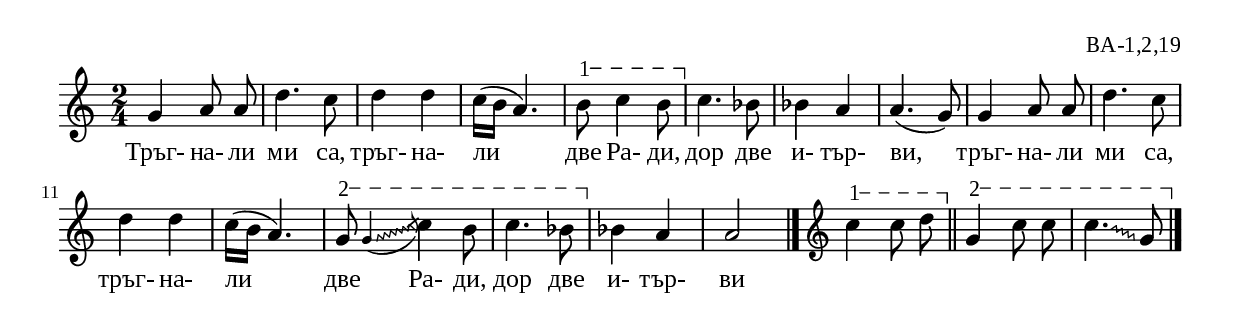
%{
BA_1_2_19
%}

\include "td-preamble.ly"

\score {
\relative c'' {
%% \tempo 4 = 152
  \time 2/4
g4 a8\noBeam a | d4. c8 | d4 d | c16( b a4.) |
\varA
b8\startTextSpan c4 b8\stopTextSpan | 
c4. bes8 | bes4 a | a4.( g8) | g4 a8\noBeam a | d4. c8 | d4 d | c16( b a4.) | 
\varB \gliss
g8\startTextSpan \noteFi \acciaccatura g8\glissando c4 b8 | c4. bes8\stopTextSpan  | 
bes4 a | a2 
\bar "|."
\endm 
\varA
c4\startTextSpan c8\noBeam d\stopTextSpan  \bar "||"
\varB
g,4\startTextSpan c8\noBeam c \noteFi c4.\glissando g8\stopTextSpan 
\bar "|." 
}
\addlyrics { Тръг- на- ли ми са, тръг- на- ли две Ра- ди, 
дор две и- тър- ви, тръг- на- ли ми са, тръг- на- ли две Ра- ди,
дор две и- тър- ви }
%
\layout {
  indent = #0
  line-width = 190\mm
  ragged-right=##f
}
%
\midi { 
	\context {
		\Score
		tempoWholesPerMinute = #(ly:make-moment 152 4)
		}
	}
}
%
\header{
  opus = "ВА-1,2,19"
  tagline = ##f
}


